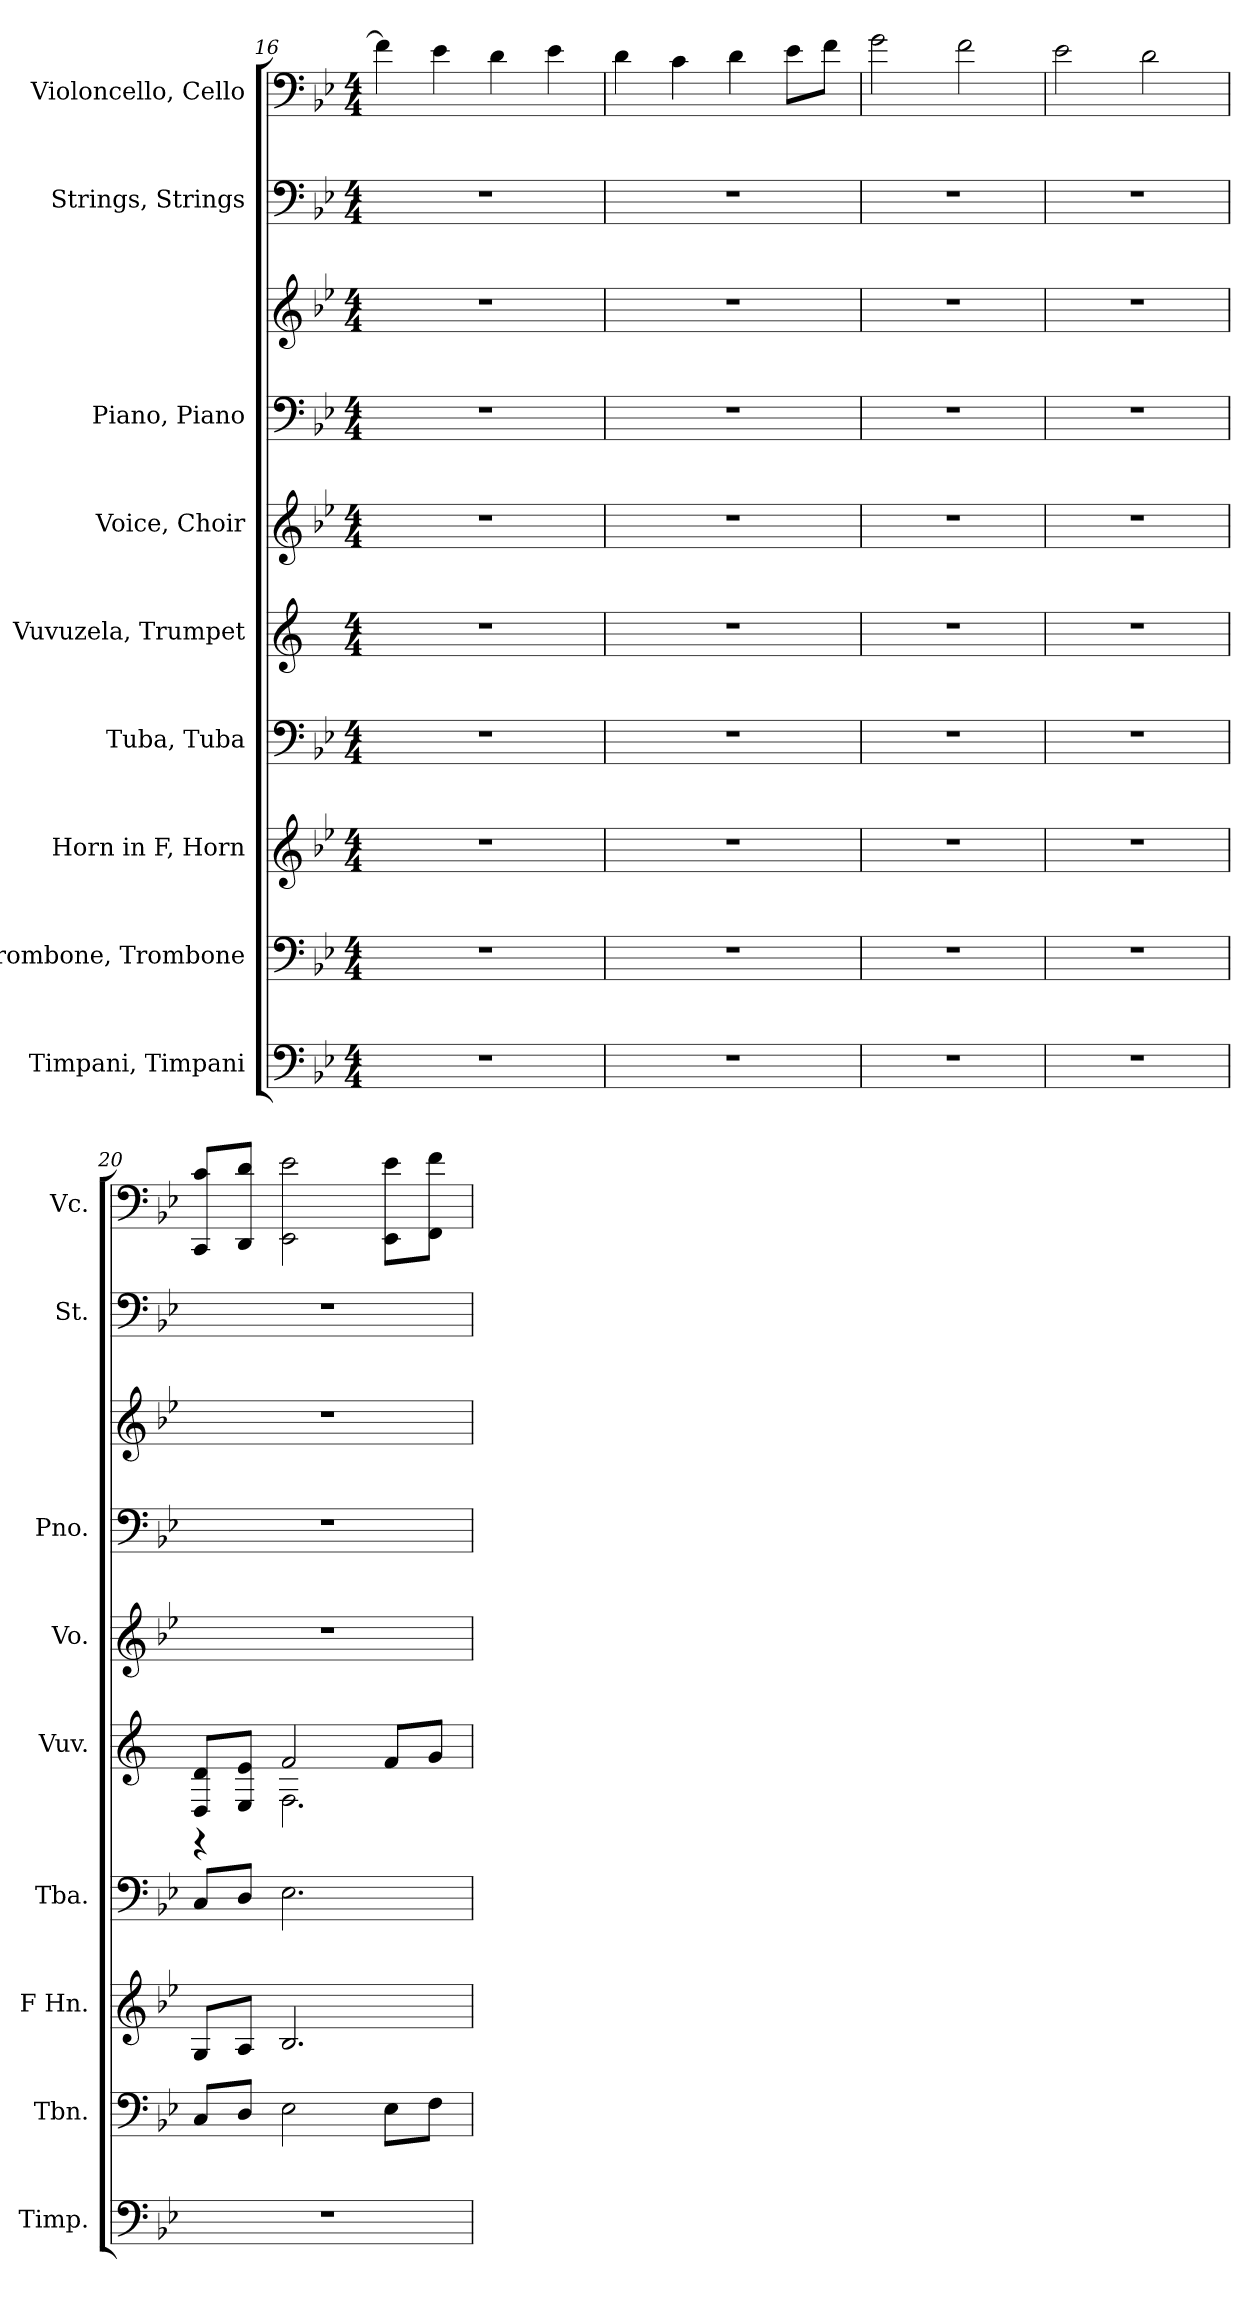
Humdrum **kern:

**kern	**kern	**kern	**kern	**kern	**kern	**kern	**kern	**kern	**kern
*part9	*part8	*part7	*part6	*part5	*part4	*part3	*part3	*part2	*part1
*staff10	*staff9	*staff8	*staff7	*staff6	*staff5	*staff4	*staff3	*staff2	*staff1
*I"Timpani, Timpani	*I"Trombone, Trombone	*I"Horn in F, Horn	*I"Tuba, Tuba	*I"Vuvuzela, Trumpet	*I"Voice, Choir	*I"Piano, Piano	*	*I"Strings, Strings	*I"Violoncello, Cello
*I'Timp.	*I'Tbn.	*I'F Hn.	*I'Tba.	*I'Vuv.	*I'Vo.	*I'Pno.	*	*I'St.	*I'Vc.
!!LO:PB:g=z
*clefF4	*clefF4	*clefG2	*clefF4	*clefG2	*clefG2	*clefF4	*clefG2	*clefF4	*clefF4
*	*	*ITrd4c7	*	*ITrd1c2	*	*	*	*	*
*k[b-e-]	*k[b-e-]	*k[b-e-a-]	*k[b-e-]	*k[b-e-]	*k[b-e-]	*k[b-e-]	*k[b-e-]	*k[b-e-]	*k[b-e-]
*M4/4	*M4/4	*M4/4	*M4/4	*M4/4	*M4/4	*M4/4	*M4/4	*M4/4	*M4/4
=16	=16	=16	=16	=16	=16	=16	=16	=16	=16
1r	1r	1r	1r	1r	1r	1r	1r	1r	4f\]
.	.	.	.	.	.	.	.	.	4e-\
.	.	.	.	.	.	.	.	.	4d\
.	.	.	.	.	.	.	.	.	4e-\
=17	=17	=17	=17	=17	=17	=17	=17	=17	=17
1r	1r	1r	1r	1r	1r	1r	1r	1r	4d\
.	.	.	.	.	.	.	.	.	4c\
.	.	.	.	.	.	.	.	.	4d\
.	.	.	.	.	.	.	.	.	8e-\L
.	.	.	.	.	.	.	.	.	8f\J
=18	=18	=18	=18	=18	=18	=18	=18	=18	=18
1r	1r	1r	1r	1r	1r	1r	1r	1r	2g\
.	.	.	.	.	.	.	.	.	2f\
=19	=19	=19	=19	=19	=19	=19	=19	=19	=19
1r	1r	1r	1r	1r	1r	1r	1r	1r	2e-\
.	.	.	.	.	.	.	.	.	2d\
=20	=20	=20	=20	=20	=20	=20	=20	=20	=20
*	*	*	*	*^	*	*	*	*	*
1r	8C/L	8C/L	8C/L	8C/ 8c/L	4r	1r	1r	1r	1r	8CC/ 8c/L
.	8D/J	8D/J	8D/J	8D/ 8d/J	.	.	.	.	.	8DD/ 8d/J
.	2E-\	2.E-/	2.E-\	2e-/	2.E-\	.	.	.	.	2EE-\ 2e-\
.	8E-\L	.	.	8e-/L	.	.	.	.	.	8EE-\ 8e-\L
.	8F\J	.	.	8f/J	.	.	.	.	.	8FF\ 8f\J
*	*	*	*	*v	*v	*	*	*	*	*
=	=	=	=	=	=	=	=	=	=
*-	*-	*-	*-	*-	*-	*-	*-	*-	*-
